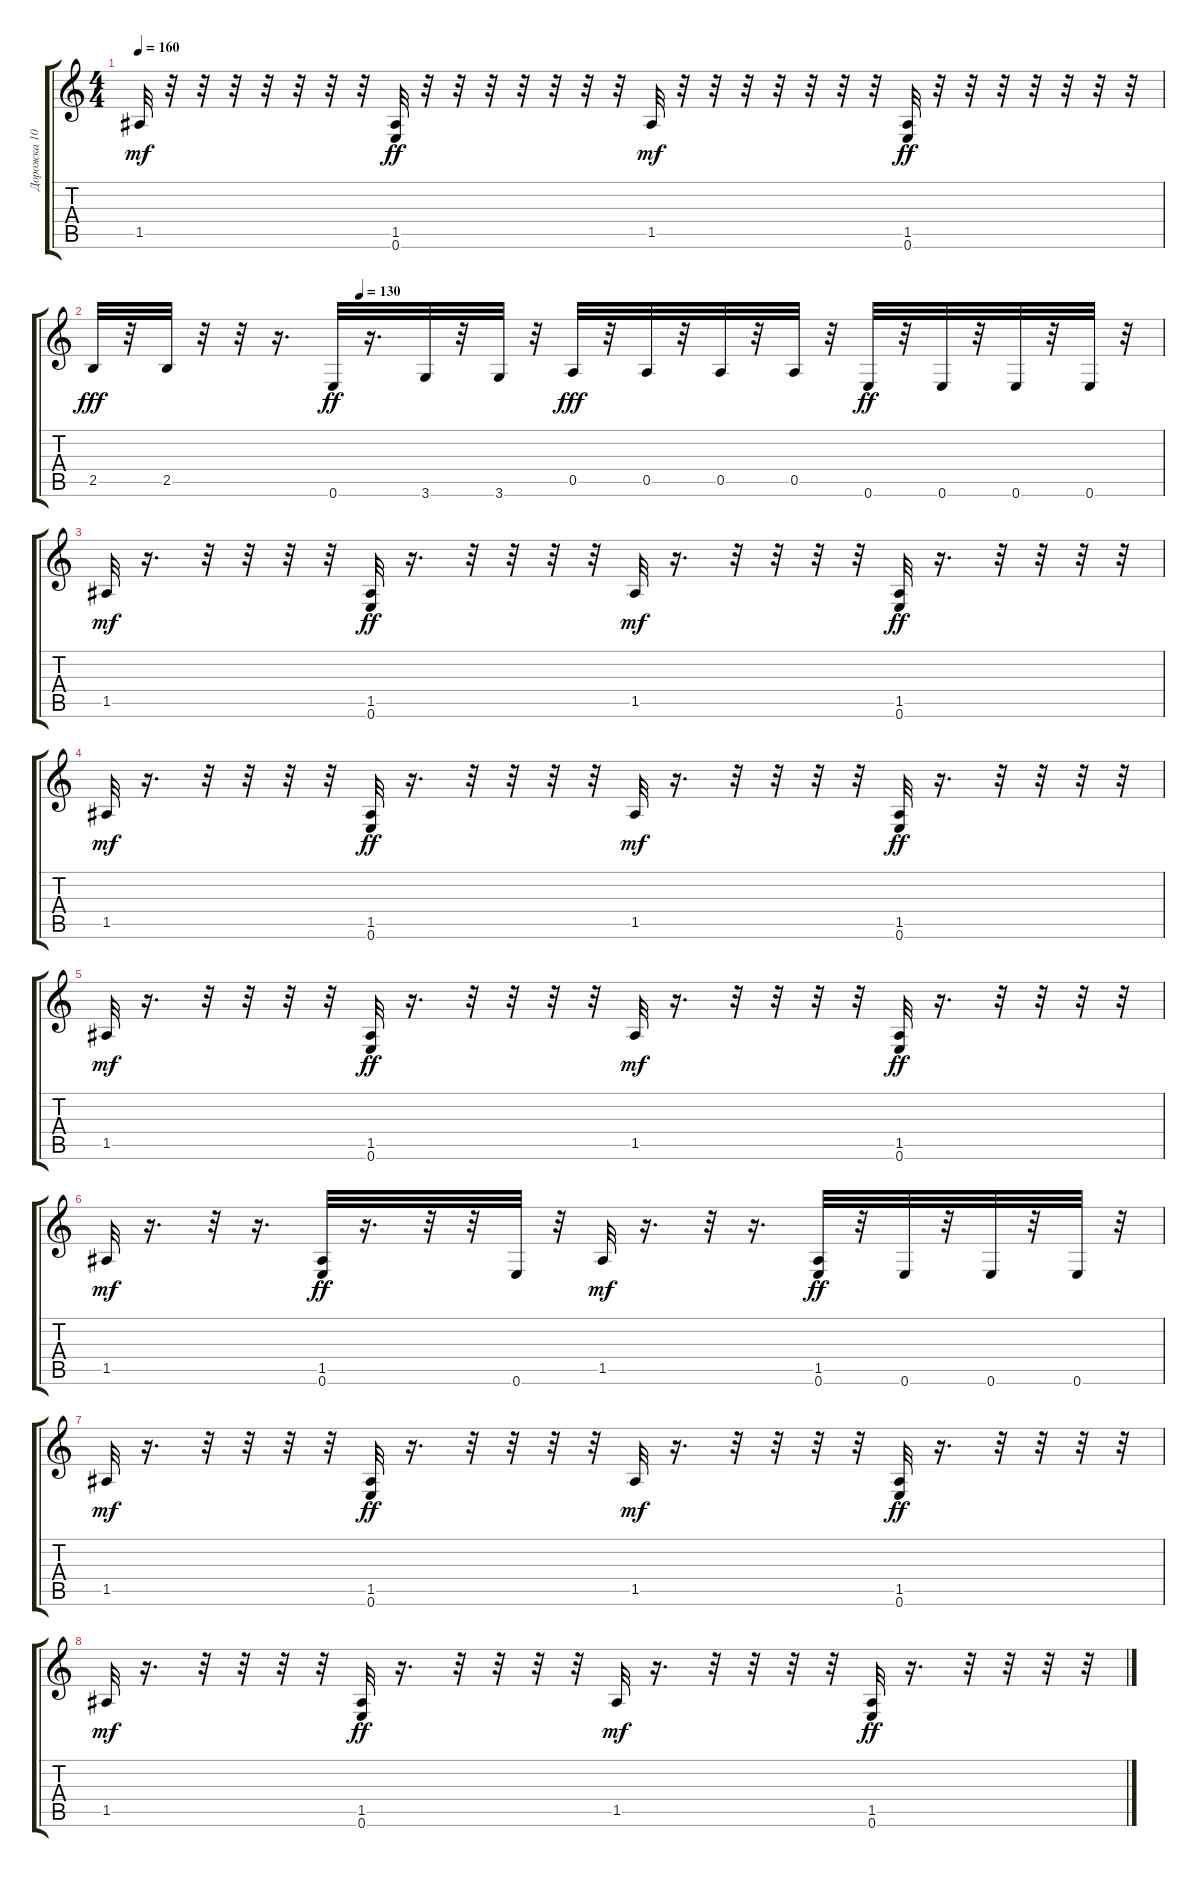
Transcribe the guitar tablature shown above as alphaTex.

\track ("Дорожка 10" "Дорожка 10") {instrument acousticguitarnylon}
\staff {score tabs}
\tuning (E4 B3 G3 D3 A2 E2) {hide}
\ts (4 4)
\tempo 160
\clef g2
\ks c
1.5.32{dy mf} r.32 r.32 r.32 r.32 r.32 r.32 r.32 (1.5 0.6).32{dy ff} r.32 r.32 r.32 r.32 r.32 r.32 r.32 1.5.32{dy mf} r.32 r.32 r.32 r.32 r.32 r.32 r.32 (1.5 0.6).32{dy ff} r.32 r.32 r.32 r.32 r.32 r.32 r.32 |
\tempo (130 0.25)
2.5.32{dy fff} r.32 2.5.32 r.32 r.32 r.16{d} 0.6.32{dy ff} r.16{d} 3.6.32 r.32 3.6.32 r.32 0.5.32{dy fff} r.32 0.5.32 r.32 0.5.32 r.32 0.5.32 r.32 0.6.32{dy ff} r.32 0.6.32 r.32 0.6.32 r.32 0.6.32 r.32 |
1.5.32{dy mf} r.16{d} r.32 r.32 r.32 r.32 (1.5 0.6).32{dy ff} r.16{d} r.32 r.32 r.32 r.32 1.5.32{dy mf} r.16{d} r.32 r.32 r.32 r.32 (1.5 0.6).32{dy ff} r.16{d} r.32 r.32 r.32 r.32 |
1.5.32{dy mf} r.16{d} r.32 r.32 r.32 r.32 (1.5 0.6).32{dy ff} r.16{d} r.32 r.32 r.32 r.32 1.5.32{dy mf} r.16{d} r.32 r.32 r.32 r.32 (1.5 0.6).32{dy ff} r.16{d} r.32 r.32 r.32 r.32 |
1.5.32{dy mf} r.16{d} r.32 r.32 r.32 r.32 (1.5 0.6).32{dy ff} r.16{d} r.32 r.32 r.32 r.32 1.5.32{dy mf} r.16{d} r.32 r.32 r.32 r.32 (1.5 0.6).32{dy ff} r.16{d} r.32 r.32 r.32 r.32 |
1.5.32{dy mf} r.16{d} r.32 r.16{d} (1.5 0.6).32{dy ff} r.16{d} r.32 r.32 0.6.32 r.32 1.5.32{dy mf} r.16{d} r.32 r.16{d} (1.5 0.6).32{dy ff} r.32 0.6.32 r.32 0.6.32 r.32 0.6.32 r.32 |
1.5.32{dy mf} r.16{d} r.32 r.32 r.32 r.32 (1.5 0.6).32{dy ff} r.16{d} r.32 r.32 r.32 r.32 1.5.32{dy mf} r.16{d} r.32 r.32 r.32 r.32 (1.5 0.6).32{dy ff} r.16{d} r.32 r.32 r.32 r.32 |
1.5.32{dy mf} r.16{d} r.32 r.32 r.32 r.32 (1.5 0.6).32{dy ff} r.16{d} r.32 r.32 r.32 r.32 1.5.32{dy mf} r.16{d} r.32 r.32 r.32 r.32 (1.5 0.6).32{dy ff} r.16{d} r.32 r.32 r.32 r.32
